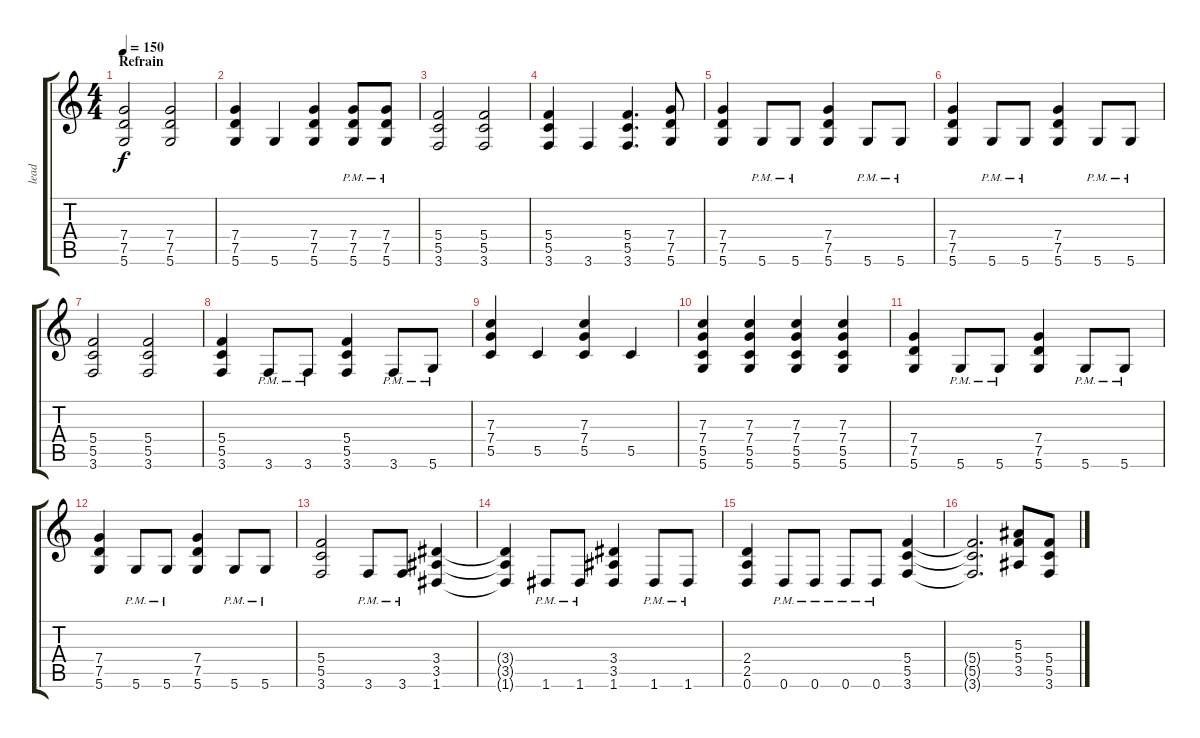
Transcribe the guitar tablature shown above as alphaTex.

\track ("lead" "lead") {instrument overdrivenguitar}
\staff {score tabs}
\tuning (D4 A3 F3 C3 G2 D2) {hide}
\ts (4 4)
\section ("" "Refrain")
\tempo 150
\clef g2
\ks c
(7.4 7.5 5.6).2{dy f} (7.4 7.5 5.6).2{volume 10 instrument distortionguitar} |
(7.4 7.5 5.6).4 5.6.4 (7.4 7.5 5.6).4 (7.4{pm} 7.5{pm} 5.6{pm}).8 (7.4{pm} 7.5{pm} 5.6{pm}).8 |
(5.4 5.5 3.6).2 (5.4 5.5 3.6).2 |
(5.4 5.5 3.6).4 3.6.4 (5.4 5.5 3.6).4{d} (7.4 7.5 5.6).8 |
(7.4 7.5 5.6).4 5.6{pm}.8 5.6{pm}.8 (7.4 7.5 5.6).4 5.6{pm}.8 5.6{pm}.8 |
(7.4 7.5 5.6).4 5.6{pm}.8 5.6{pm}.8 (7.4 7.5 5.6).4 5.6{pm}.8 5.6{pm}.8 |
(5.4 5.5 3.6).2 (5.4 5.5 3.6).2 |
(5.4 5.5 3.6).4 3.6{pm}.8 3.6{pm}.8 (5.4 5.5 3.6).4 3.6{pm}.8 5.6{pm}.8 |
(7.3 7.4 5.5).4 5.5.4 (7.3 7.4 5.5).4 5.5.4 |
(7.3 7.4 5.5 5.6).4 (7.3 7.4 5.5 5.6).4 (7.3 7.4 5.5 5.6).4 (7.3 7.4 5.5 5.6).4 |
(7.4 7.5 5.6).4 5.6{pm}.8 5.6{pm}.8 (7.4 7.5 5.6).4 5.6{pm}.8 5.6{pm}.8 |
(7.4 7.5 5.6).4 5.6{pm}.8 5.6{pm}.8 (7.4 7.5 5.6).4 5.6{pm}.8 5.6{pm}.8 |
(5.4 5.5 3.6).2 3.6{pm}.8 3.6{pm}.8 (3.4 3.5 1.6).4 |
(3.4{t} 3.5{t} 1.6{t}).4 1.6{pm}.8 1.6{pm}.8 (3.4 3.5 1.6).4 1.6{pm}.8 1.6{pm}.8 |
(2.4 2.5 0.6).4 0.6{pm}.8 0.6{pm}.8 0.6{pm}.8 0.6{pm}.8 (5.4 5.5 3.6).4 |
(5.4{t} 5.5{t} 3.6{t}).2{d} (5.3 5.4 3.5).8 (5.4 5.5 3.6).8
